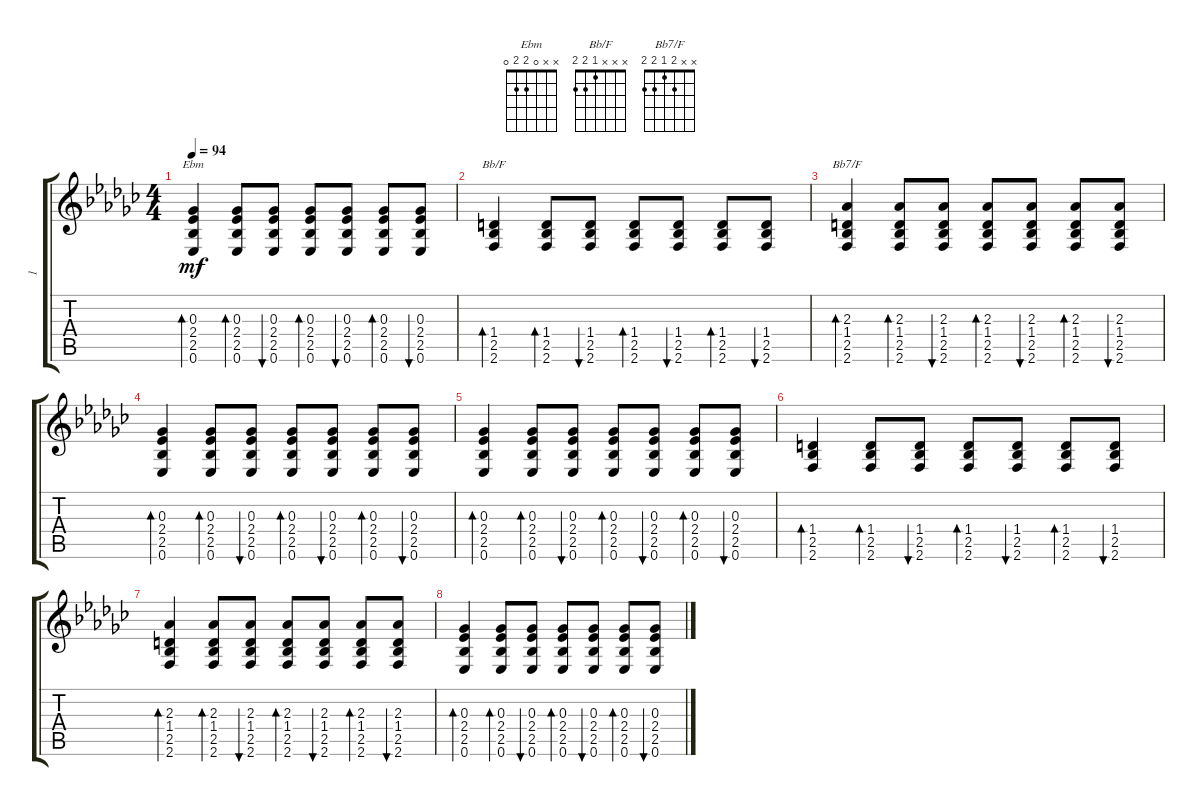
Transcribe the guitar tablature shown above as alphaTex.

\track ("1" "1") {instrument acousticguitarsteel}
\staff {score tabs}
\tuning (Eb4 Bb3 Gb3 Db3 Ab2 Eb2) {hide}
\chord ("Ebm" x x 0 2 2 0)
\chord ("Bb/F" x x x 1 2 2)
\chord ("Bb7/F" x x 2 1 2 2)
\ts (4 4)
\tempo 94
\clef g2
\ks ebminor
(0.3 2.4 2.5 0.6).4{bd 30 ch "Ebm" dy mf} (0.3 2.4 2.5 0.6).8{bd 30} (0.3 2.4 2.5 0.6).8{bu 30} (0.3 2.4 2.5 0.6).8{bd 30} (0.3 2.4 2.5 0.6).8{bu 30} (0.3 2.4 2.5 0.6).8{bd 30} (0.3 2.4 2.5 0.6).8{bu 30} |
(1.4 2.5 2.6).4{bd 30 ch "Bb/F"} (1.4 2.5 2.6).8{bd 30} (1.4 2.5 2.6).8{bu 30} (1.4 2.5 2.6).8{bd 30} (1.4 2.5 2.6).8{bu 30} (1.4 2.5 2.6).8{bd 30} (1.4 2.5 2.6).8{bu 30} |
(2.3 1.4 2.5 2.6).4{bd 30 ch "Bb7/F"} (2.3 1.4 2.5 2.6).8{bd 30} (2.3 1.4 2.5 2.6).8{bu 30} (2.3 1.4 2.5 2.6).8{bd 30} (2.3 1.4 2.5 2.6).8{bu 30} (2.3 1.4 2.5 2.6).8{bd 30} (2.3 1.4 2.5 2.6).8{bu 30} |
(0.3 2.4 2.5 0.6).4{bd 30} (0.3 2.4 2.5 0.6).8{bd 30} (0.3 2.4 2.5 0.6).8{bu 30} (0.3 2.4 2.5 0.6).8{bd 30} (0.3 2.4 2.5 0.6).8{bu 30} (0.3 2.4 2.5 0.6).8{bd 30} (0.3 2.4 2.5 0.6).8{bu 30} |
(0.3 2.4 2.5 0.6).4{bd 30} (0.3 2.4 2.5 0.6).8{bd 30} (0.3 2.4 2.5 0.6).8{bu 30} (0.3 2.4 2.5 0.6).8{bd 30} (0.3 2.4 2.5 0.6).8{bu 30} (0.3 2.4 2.5 0.6).8{bd 30} (0.3 2.4 2.5 0.6).8{bu 30} |
(1.4 2.5 2.6).4{bd 30} (1.4 2.5 2.6).8{bd 30} (1.4 2.5 2.6).8{bu 30} (1.4 2.5 2.6).8{bd 30} (1.4 2.5 2.6).8{bu 30} (1.4 2.5 2.6).8{bd 30} (1.4 2.5 2.6).8{bu 30} |
(2.3 1.4 2.5 2.6).4{bd 30} (2.3 1.4 2.5 2.6).8{bd 30} (2.3 1.4 2.5 2.6).8{bu 30} (2.3 1.4 2.5 2.6).8{bd 30} (2.3 1.4 2.5 2.6).8{bu 30} (2.3 1.4 2.5 2.6).8{bd 30} (2.3 1.4 2.5 2.6).8{bu 30} |
(0.3 2.4 2.5 0.6).4{bd 30} (0.3 2.4 2.5 0.6).8{bd 30} (0.3 2.4 2.5 0.6).8{bu 30} (0.3 2.4 2.5 0.6).8{bd 30} (0.3 2.4 2.5 0.6).8{bu 30} (0.3 2.4 2.5 0.6).8{bd 30} (0.3 2.4 2.5 0.6).8{bu 30}
